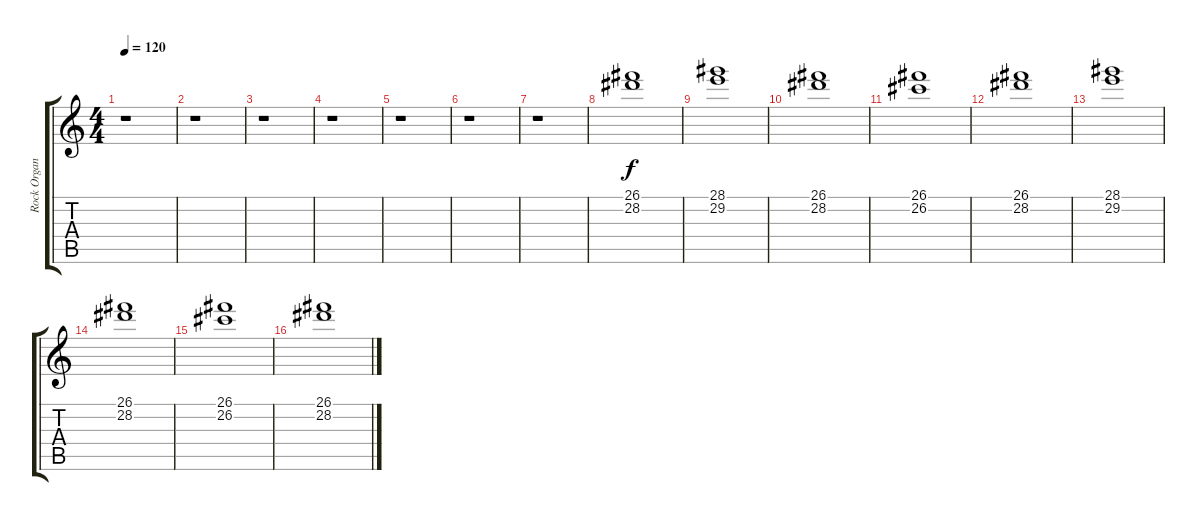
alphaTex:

\track ("Rock Organ" "Rock Organ") {instrument rockorgan}
\staff {score tabs}
\tuning (E4 B3 G3 D3 A2 E2) {hide}
\ts (4 4)
\tempo 120
\clef g2
\ks c
r.1{dy f} |
r.1 |
r.1 |
r.1 |
r.1 |
r.1 |
r.1 |
(26.1 28.2).1 |
(28.1 29.2).1 |
(26.1 28.2).1 |
(26.1 26.2).1 |
(26.1 28.2).1 |
(28.1 29.2).1 |
(26.1 28.2).1 |
(26.1 26.2).1 |
(26.1 28.2).1
